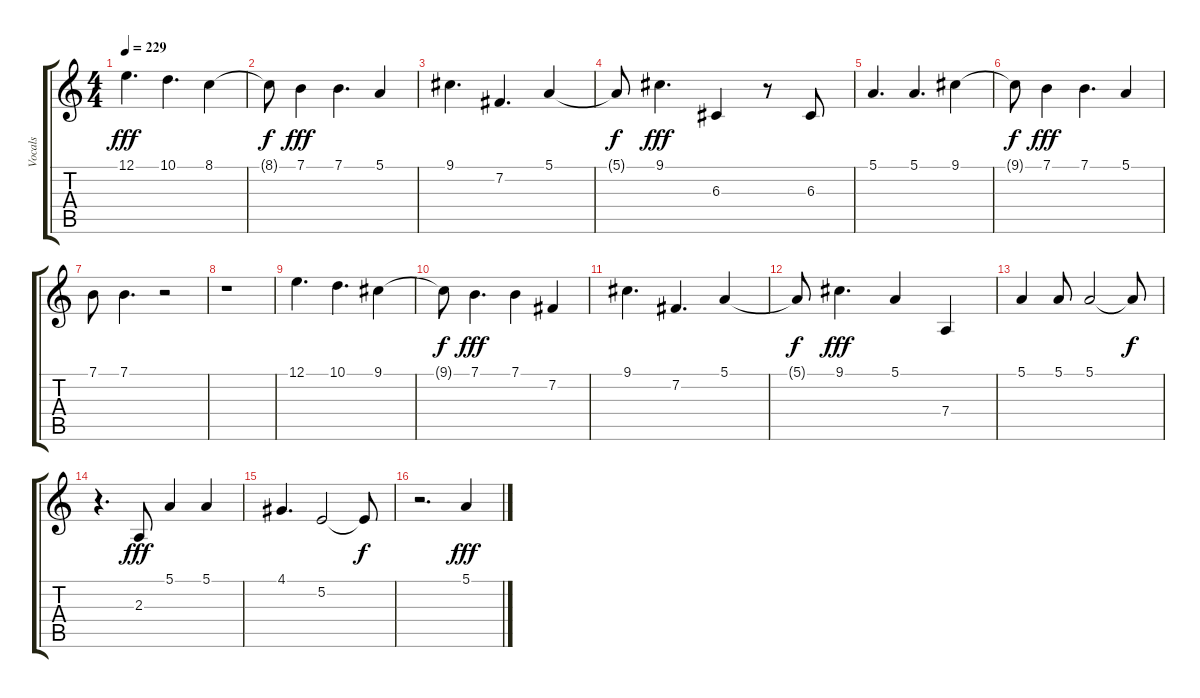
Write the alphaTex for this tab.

\track ("Vocals" "Vocals") {instrument pad3polysynth}
\staff {score tabs}
\tuning (E4 B3 G3 D3 A2 E2) {hide}
\ts (4 4)
\tempo 229
\clef g2
\ks c
12.1.4{d dy fff} 10.1.4{d} 8.1.4 |
8.1{t}.8{dy f} 7.1.4{dy fff} 7.1.4{d} 5.1.4 |
9.1.4{d} 7.2.4{d} 5.1.4 |
5.1{t}.8{dy f} 9.1.4{d dy fff} 6.3.4 r.8 6.3.8 |
5.1.4{d} 5.1.4{d} 9.1.4 |
9.1{t}.8{dy f} 7.1.4{dy fff} 7.1.4{d} 5.1.4 |
7.1.8 7.1.4{d} r.2 |
r.1 |
12.1.4{d} 10.1.4{d} 9.1.4 |
9.1{t}.8{dy f} 7.1.4{d dy fff} 7.1.4 7.2.4 |
9.1.4{d} 7.2.4{d} 5.1.4 |
5.1{t}.8{dy f} 9.1.4{d dy fff} 5.1.4 7.4.4 |
5.1.4 5.1.8 5.1.2 5.1{t}.8{dy f} |
r.4{d} 2.3.8{dy fff} 5.1.4 5.1.4 |
4.1.4{d} 5.2.2 5.2{t}.8{dy f} |
r.2{d} 5.1.4{dy fff}
